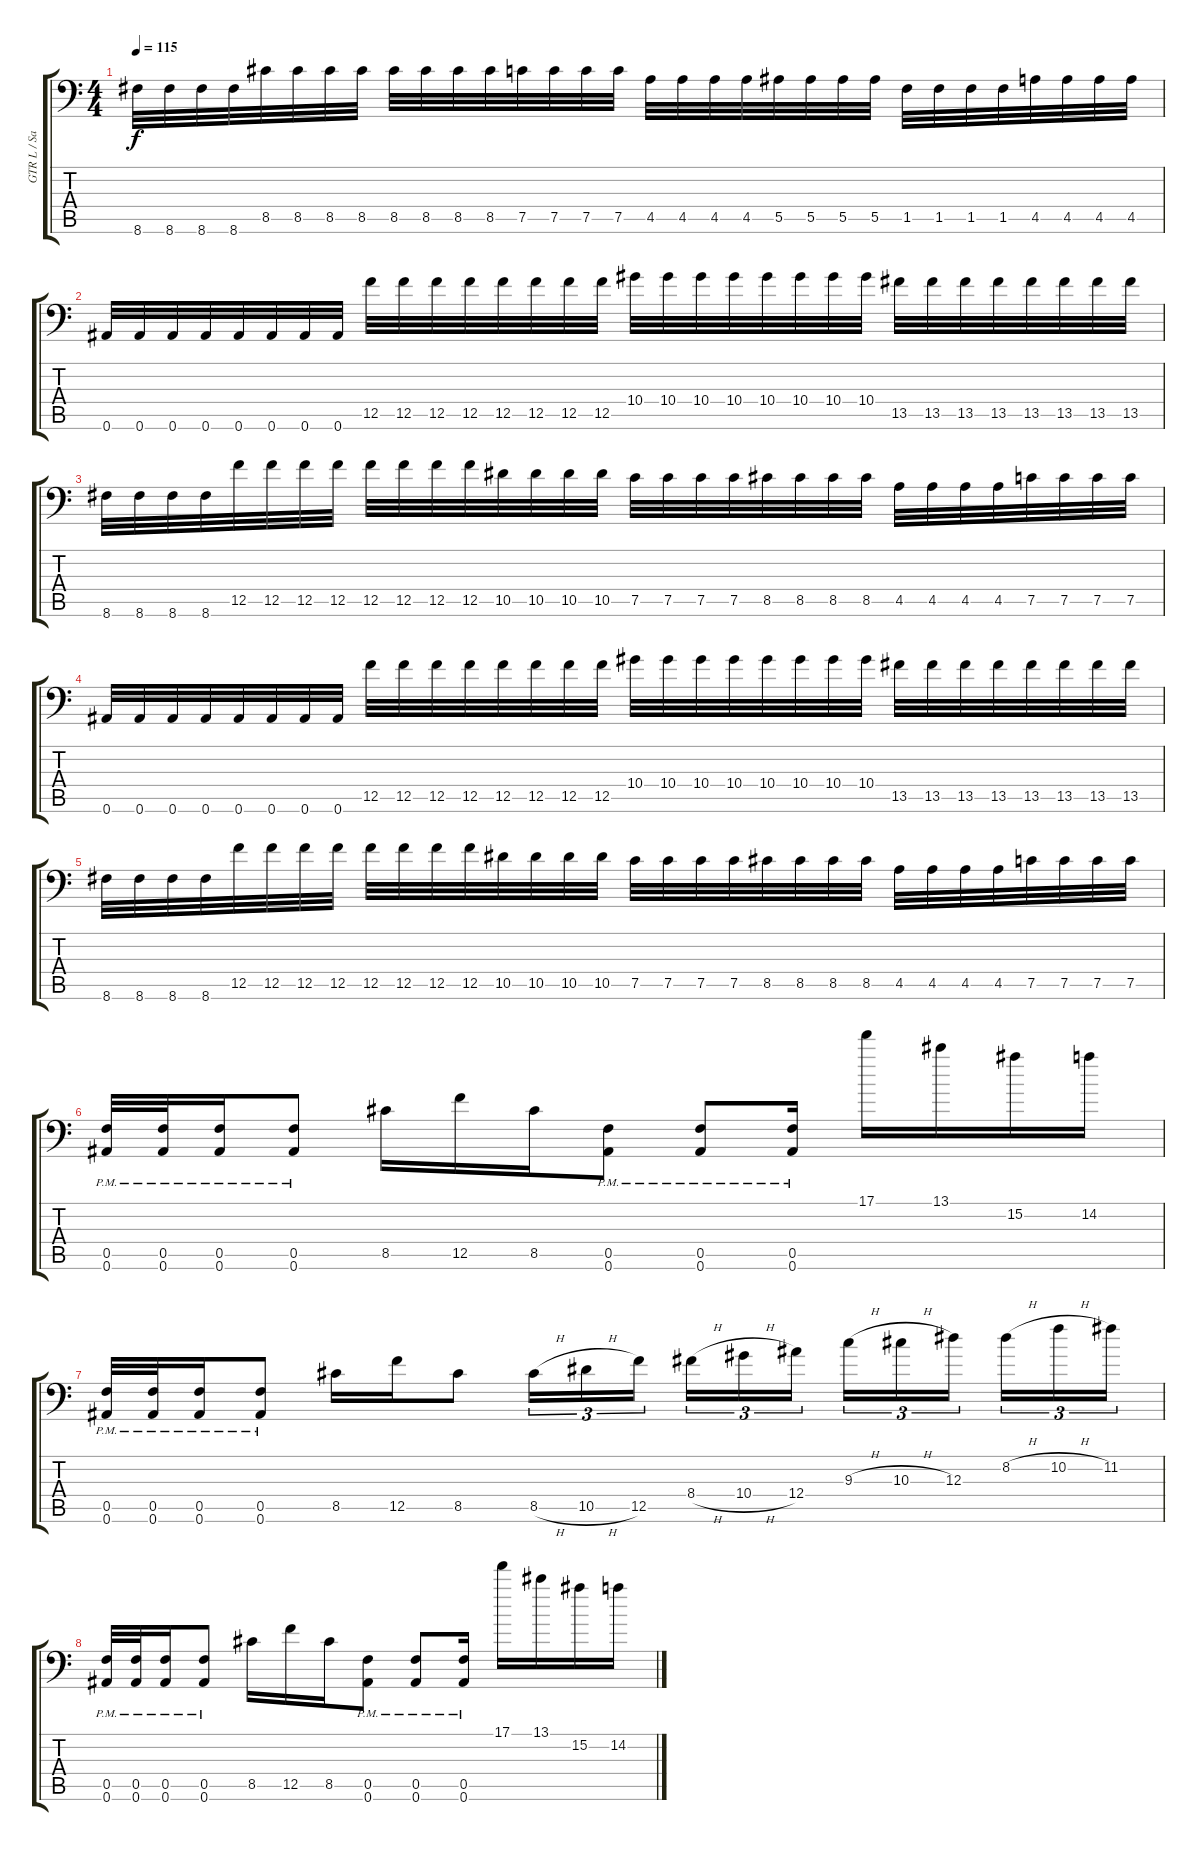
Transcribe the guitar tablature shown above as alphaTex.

\track ("GTR L / Sanch" "GTR L / Sa") {instrument distortionguitar}
\staff {score tabs}
\tuning (C4 G3 Eb3 Bb2 F2 Bb1) {hide}
\ts (4 4)
\tempo 115
\clef f4
\ks c
8.6.32{dy f} 8.6.32 8.6.32 8.6.32 8.5.32 8.5.32 8.5.32 8.5.32 8.5.32 8.5.32 8.5.32 8.5.32 7.5.32 7.5.32 7.5.32 7.5.32 4.5.32 4.5.32 4.5.32 4.5.32 5.5.32 5.5.32 5.5.32 5.5.32 1.5.32 1.5.32 1.5.32 1.5.32 4.5.32 4.5.32 4.5.32 4.5.32 |
0.6.32 0.6.32 0.6.32 0.6.32 0.6.32 0.6.32 0.6.32 0.6.32 12.5.32 12.5.32 12.5.32 12.5.32 12.5.32 12.5.32 12.5.32 12.5.32 10.4.32 10.4.32 10.4.32 10.4.32 10.4.32 10.4.32 10.4.32 10.4.32 13.5.32 13.5.32 13.5.32 13.5.32 13.5.32 13.5.32 13.5.32 13.5.32 |
8.6.32 8.6.32 8.6.32 8.6.32 12.5.32 12.5.32 12.5.32 12.5.32 12.5.32 12.5.32 12.5.32 12.5.32 10.5.32 10.5.32 10.5.32 10.5.32 7.5.32 7.5.32 7.5.32 7.5.32 8.5.32 8.5.32 8.5.32 8.5.32 4.5.32 4.5.32 4.5.32 4.5.32 7.5.32 7.5.32 7.5.32 7.5.32 |
0.6.32 0.6.32 0.6.32 0.6.32 0.6.32 0.6.32 0.6.32 0.6.32 12.5.32 12.5.32 12.5.32 12.5.32 12.5.32 12.5.32 12.5.32 12.5.32 10.4.32 10.4.32 10.4.32 10.4.32 10.4.32 10.4.32 10.4.32 10.4.32 13.5.32 13.5.32 13.5.32 13.5.32 13.5.32 13.5.32 13.5.32 13.5.32 |
8.6.32 8.6.32 8.6.32 8.6.32 12.5.32 12.5.32 12.5.32 12.5.32 12.5.32 12.5.32 12.5.32 12.5.32 10.5.32 10.5.32 10.5.32 10.5.32 7.5.32 7.5.32 7.5.32 7.5.32 8.5.32 8.5.32 8.5.32 8.5.32 4.5.32 4.5.32 4.5.32 4.5.32 7.5.32 7.5.32 7.5.32 7.5.32 |
(0.5{pm} 0.6{pm}).32 (0.5{pm} 0.6{pm}).32 (0.5{pm} 0.6{pm}).16 (0.5{pm} 0.6{pm}).8 8.5.16 12.5.16 8.5.16 (0.5{pm} 0.6{pm}).8 (0.5{pm} 0.6{pm}).8 (0.5{pm} 0.6{pm}).16 17.1.16 13.1.16 15.2.16 14.2.16 |
(0.5{pm} 0.6{pm}).32 (0.5{pm} 0.6{pm}).32 (0.5{pm} 0.6{pm}).16 (0.5{pm} 0.6{pm}).8 8.5.16 12.5.16 8.5.8 8.5{h}.16{tu (3 2)} 10.5{h}.16{tu (3 2)} 12.5.16{tu (3 2) beam splitsecondary} 8.4{h}.16{tu (3 2)} 10.4{h}.16{tu (3 2)} 12.4.16{tu (3 2)} 9.3{h}.16{tu (3 2)} 10.3{h}.16{tu (3 2)} 12.3.16{tu (3 2) beam splitsecondary} 8.2{h}.16{tu (3 2)} 10.2{h}.16{tu (3 2)} 11.2.16{tu (3 2)} |
(0.5{pm} 0.6{pm}).32 (0.5{pm} 0.6{pm}).32 (0.5{pm} 0.6{pm}).16 (0.5{pm} 0.6{pm}).8 8.5.16 12.5.16 8.5.16 (0.5{pm} 0.6{pm}).8 (0.5{pm} 0.6{pm}).8 (0.5{pm} 0.6{pm}).16 17.1.16 13.1.16 15.2.16 14.2.16
